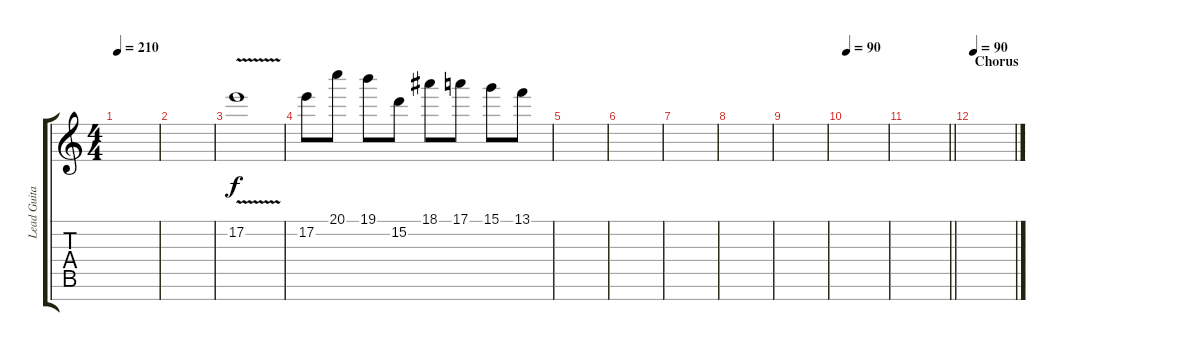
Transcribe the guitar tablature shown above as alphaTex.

\track ("Lead Guitar (7string)" "Lead Guita") {instrument distortionguitar}
\staff {score tabs}
\tuning (E4 B3 G3 D3 A2 E2 B1) {hide}
\ts (4 4)
\tempo 210
\clef g2
\ks c
|
|
17.2{v}.1 |
17.2.8 20.1.8 19.1.8 15.2.8 18.1.8 17.1.8 15.1.8 13.1.8 |
|
|
|
|
|
\tempo 90
|
\barLineRight lightlight
|
\section ("" "Chorus")
\tempo 90
